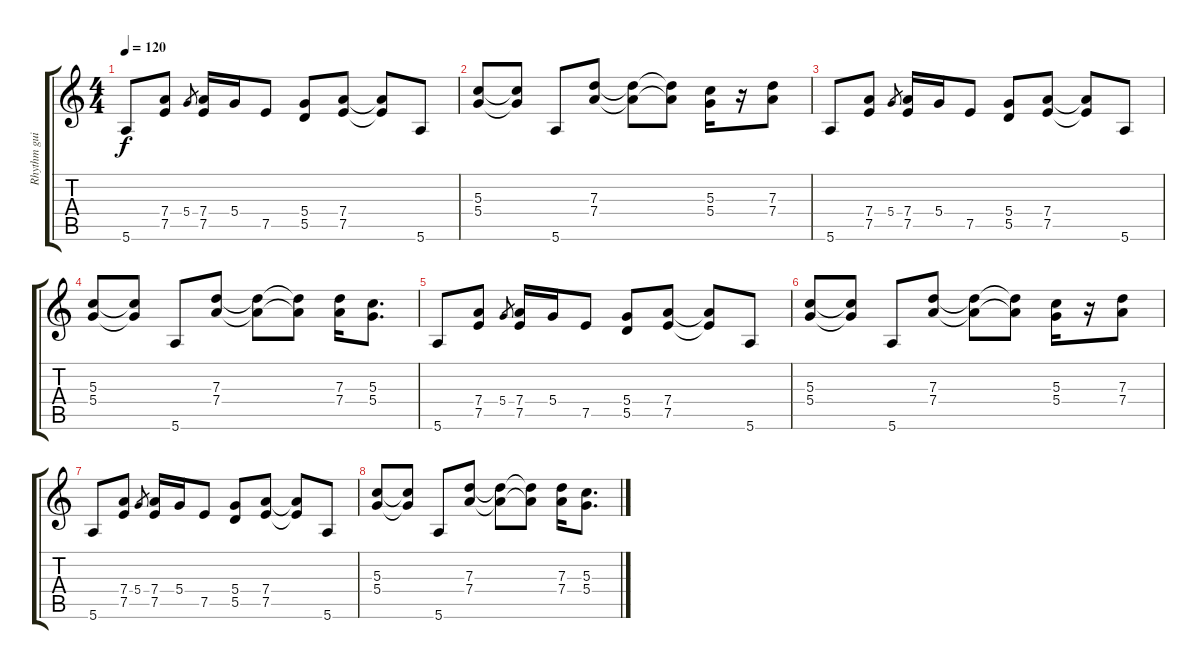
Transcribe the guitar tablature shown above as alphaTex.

\track ("Rhythm guitar (Paul Raymond)" "Rhythm gui") {instrument overdrivenguitar}
\staff {score tabs}
\tuning (E4 B3 G3 D3 A2 E2) {hide}
\ts (4 4)
\tempo 120
\clef g2
\ks c
5.6.8{dy f} (7.4 7.5).8 5.4.8{gr} (7.4 7.5).16 5.4.16 7.5.8 (5.4 5.5).8 (7.4 7.5).8 (7.4{t} 7.5{t}).8 5.6.8 |
(5.3 5.4).8 (5.3{t} 5.4{t}).8 5.6.8 (7.3 7.4).8 (7.3{t} 7.4{t}).8 (7.3{t} 7.4{t}).8 (5.3 5.4).16 r.16 (7.3 7.4).8 |
5.6.8 (7.4 7.5).8 5.4.8{gr} (7.4 7.5).16 5.4.16 7.5.8 (5.4 5.5).8 (7.4 7.5).8 (7.4{t} 7.5{t}).8 5.6.8 |
(5.3 5.4).8 (5.3{t} 5.4{t}).8 5.6.8 (7.3 7.4).8 (7.3{t} 7.4{t}).8 (7.3{t} 7.4{t}).8 (7.3 7.4).16 (5.3 5.4).8{d} |
5.6.8 (7.4 7.5).8 5.4.8{gr} (7.4 7.5).16 5.4.16 7.5.8 (5.4 5.5).8 (7.4 7.5).8 (7.4{t} 7.5{t}).8 5.6.8 |
(5.3 5.4).8 (5.3{t} 5.4{t}).8 5.6.8 (7.3 7.4).8 (7.3{t} 7.4{t}).8 (7.3{t} 7.4{t}).8 (5.3 5.4).16 r.16 (7.3 7.4).8 |
5.6.8 (7.4 7.5).8 5.4.8{gr} (7.4 7.5).16 5.4.16 7.5.8 (5.4 5.5).8 (7.4 7.5).8 (7.4{t} 7.5{t}).8 5.6.8 |
(5.3 5.4).8 (5.3{t} 5.4{t}).8 5.6.8 (7.3 7.4).8 (7.3{t} 7.4{t}).8 (7.3{t} 7.4{t}).8 (7.3 7.4).16 (5.3 5.4).8{d}
